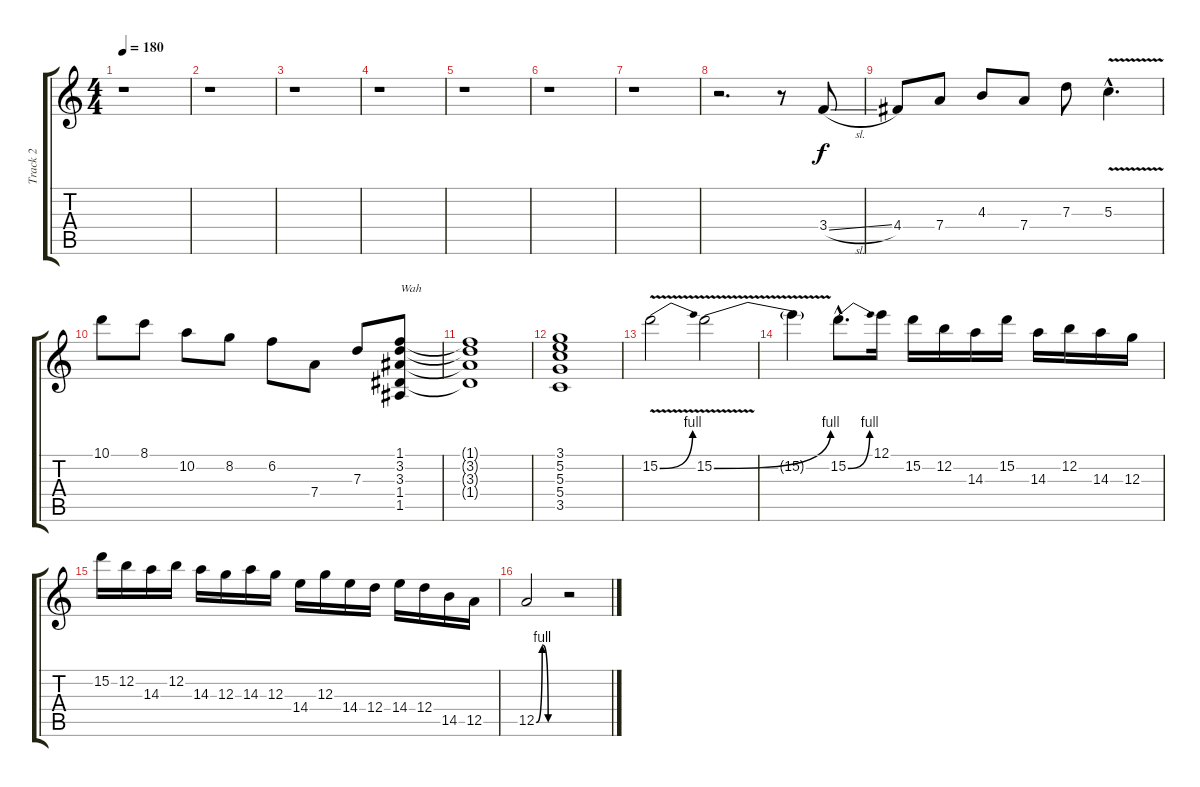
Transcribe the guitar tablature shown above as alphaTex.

\track ("Track 2" "Track 2") {instrument distortionguitar}
\staff {score tabs}
\tuning (E4 B3 G3 D3 A2 E2) {hide}
\ts (4 4)
\tempo 180
\clef g2
\ks c
r.1{dy f} |
r.1 |
r.1 |
r.1 |
r.1 |
r.1 |
r.1 |
r.2{d} r.8 3.4{sl}.8 |
4.4.8 7.4.8 4.3.8 7.4.8 7.3.8 5.3{v hac}.4{d} |
10.1.8 8.1.8 10.2.8 8.2.8 6.2.8 7.4.8 7.3.8 (1.1 3.2 3.3 1.4 1.5).8{txt "Wah"} |
(1.1{t} 3.2{t} 3.3{t} 1.4{t}).1 |
(3.1 5.2 5.3 5.4 3.5).1 |
15.2{be (bend 0 0 60 4) v}.2 15.2{be (bend 0 0 60 4) v}.2 |
15.2{t}.4 15.2{be (bend 0 0 60 4) hac}.8{d} 12.1.16 15.2.16 12.2.16 14.3.16 15.2.16 14.3.16 12.2.16 14.3.16 12.3.16 |
15.2.16 12.2.16 14.3.16 12.2.16 14.3.16 12.3.16 14.3.16 12.3.16 14.4.16 12.3.16 14.4.16 12.4.16 14.4.16 12.4.16 14.5.16 12.5.16 |
12.5{be (custom 0 0 15 4 30 0 60 0)}.2 r.2
